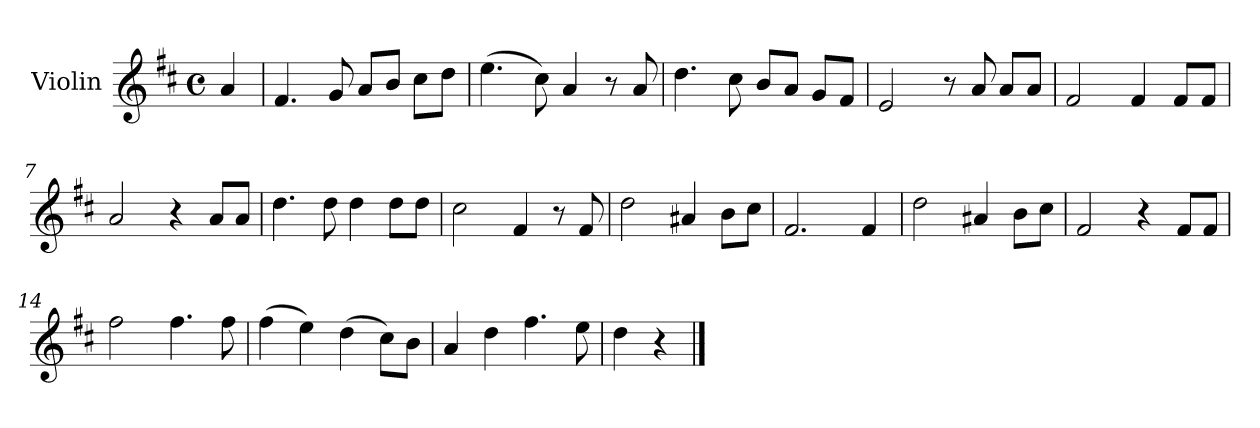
**kern	**dynam
*part1	*part1
*staff1	*staff1
*I"Violin	*
*I'Vln.	*
*clefG2	*
*k[f#c#]	*
*M4/4	*
*met(c)	*
=1	=1
4a	Mouvt de marche.
=2	=2
4.f#	.
8g	.
8a/L	.
8b/J	.
8cc#\L	.
8dd\J	.
=3	=3
(4.ee	.
8cc#)	.
4a	.
8r	.
8a	.
=4	=4
4.dd	.
8cc#	.
8b/L	.
8a/J	.
8g/L	.
8f#/J	.
=5	=5
2e	.
8r	.
8a	.
8a/L	.
8a/J	.
!!LO:LB:g=z
=6	=6
2f#	.
4f#	.
8f#/L	.
8f#/J	.
=7	=7
2a	.
4r	.
8a/L	.
8a/J	.
=8	=8
4.dd	.
8dd	.
4dd	.
8dd\L	.
8dd\J	.
=9	=9
2cc#	.
4f#	.
8r	.
8f#	.
=10	=10
2dd	.
4a#X	.
8b\L	.
8cc#\J	.
=11	=11
2.f#	.
4f#	.
!!LO:LB:g=z
=12	=12
2dd	.
4a#X	.
8b\L	.
8cc#\J	.
=13	=13
2f#	.
4r	.
8f#/L	.
8f#/J	.
=14	=14
2ff#	.
4.ff#	.
8ff#	.
=15	=15
(4ff#	.
4ee)	.
(4dd	.
8cc#\L)	.
8b\J	.
=16	=16
4a	.
4dd	.
4.ff#	.
8ee	.
=17	=17
4dd	.
4r	.
==	==
*-	*-
